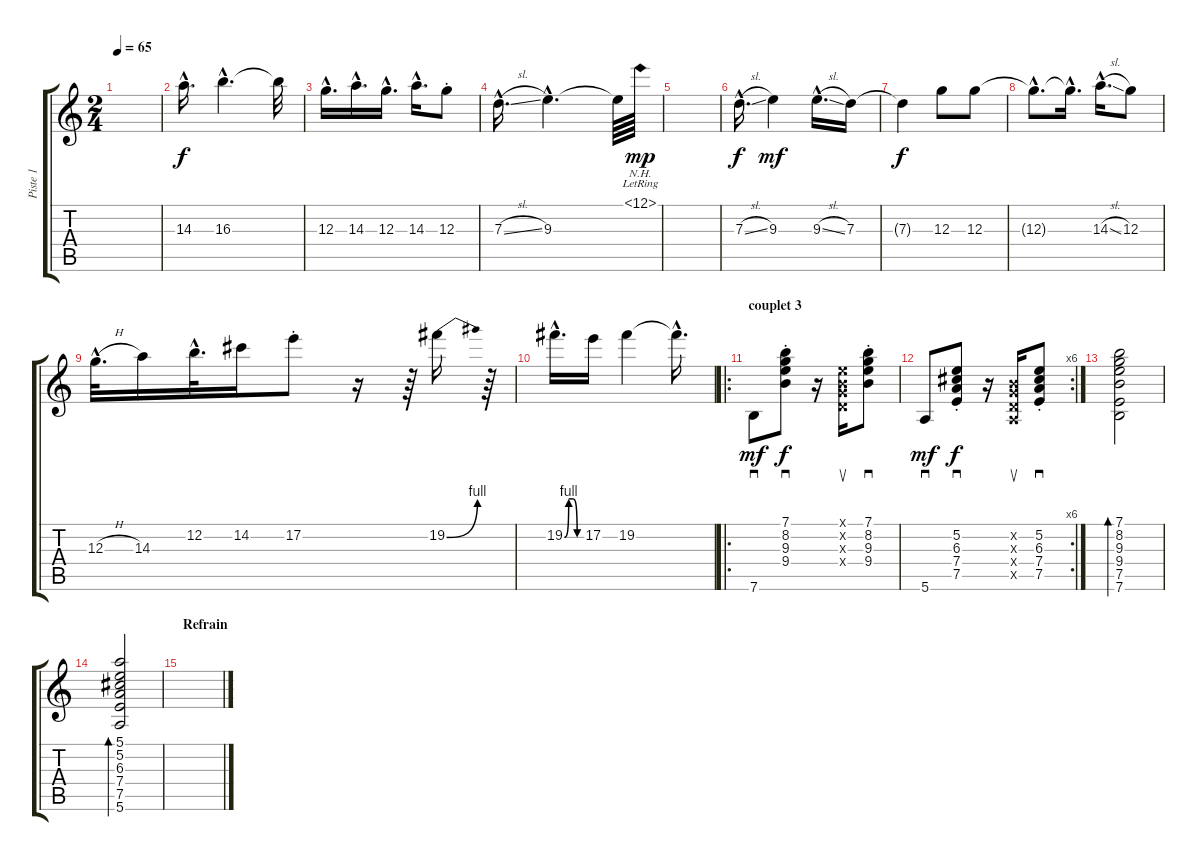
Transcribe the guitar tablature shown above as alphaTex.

\track ("Piste 1" "Piste 1") {instrument electricguitarclean}
\staff {score tabs}
\tuning (E4 B3 G3 D3 A2 E2) {hide}
\ts (2 4)
\tempo 65
\clef g2
\ks c
|
14.3{hac}.16{d} 16.3{hac}.4{d} 16.3{t}.32 |
12.3{hac}.16{d} 14.3{hac}.16{d} 12.3{hac}.16{d} 14.3{hac}.16{d} 12.3{st}.8 |
7.3{sl hac}.16{d} 9.3{hac}.4{d} 9.3{t}.64 12.1{nh lr}.64{dy mp} |
|
7.3{sl hac}.16{d dy f} 9.3.4{dy mf} 9.3{sl hac}.16{d} 7.3.16 |
7.3{t}.4{dy f} 12.3.8 12.3.8 |
12.3{hac t}.8{d} 12.3{hac t}.16{d} 14.3{sl hac}.16{d} 12.3.8 |
12.3{h hac}.32{d} 14.3.16 12.2{hac}.32{d} 14.2.16 17.2{st}.8 r.16 r.64 19.2{be (bend 0 0 60 4)}.16 r.64 |
19.2{be (custom 0 0 15 4 30 4 45 0 60 0) hac}.16{d} 17.2.16 19.2.4 19.2{hac t}.16{d} |
\ro
\section ("" "couplet 3")
7.6.8{sd dy mf volume 7} (7.1{st} 8.2{st} 9.3{st} 9.4{st}).8{sd dy f} r.16 (0.1{x} 0.2{x} 0.3{x} 0.4{x}).16{su} (7.1{st} 8.2{st} 9.3{st} 9.4{st}).8{sd} |
\rc 6
5.6.8{sd dy mf} (5.2{st} 6.3{st} 7.4{st} 7.5{st}).8{sd dy f} r.16 (0.2{x} 0.3{x} 0.4{x} 0.5{x}).16{su} (5.2{st} 6.3{st} 7.4{st} 7.5{st}).8{sd} |
(7.1 8.2 9.3 9.4 7.5 7.6).2{bd 120} |
(5.1 5.2 6.3 7.4 7.5 5.6).2{bd 240} |
\section ("" "Refrain")
